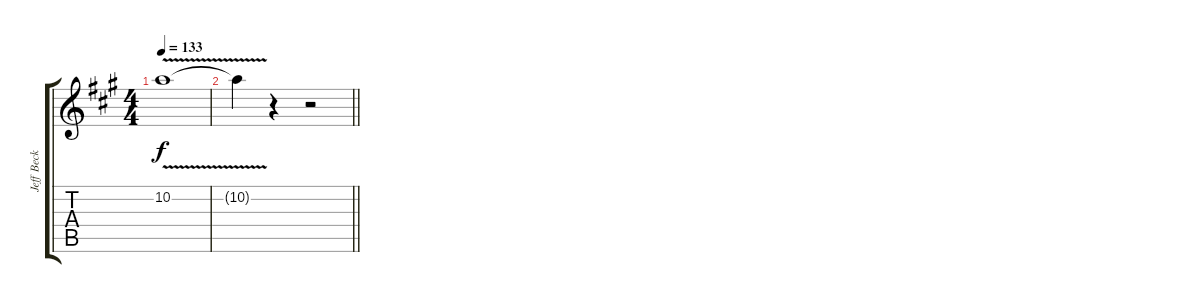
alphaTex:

\track ("Jeff Beck 1" "Jeff Beck ") {instrument overdrivenguitar}
\staff {score tabs}
\tuning (E4 B3 G3 D3 A2 E2) {hide}
\ts (4 4)
\tempo 133
\clef g2
\ks a
10.2{v}.1{dy f} |
\barLineRight lightlight
10.2{t}.4 r.4 r.2
